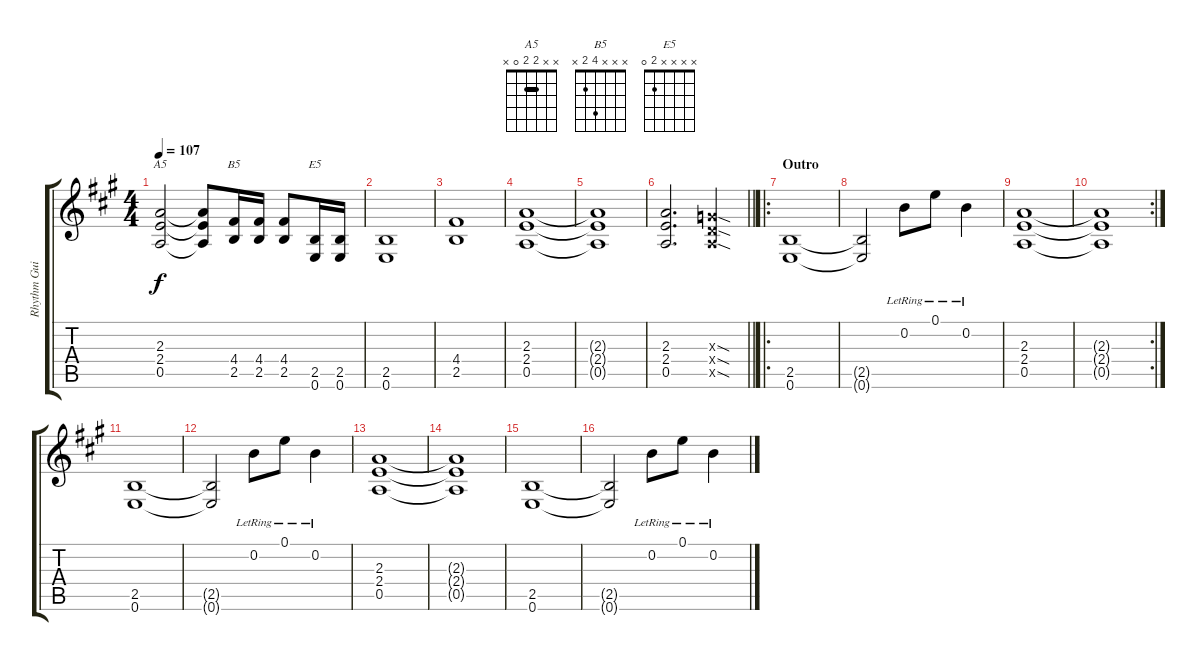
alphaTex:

\track ("Rhythm Guitar" "Rhythm Gui") {instrument overdrivenguitar}
\staff {score tabs}
\tuning (E4 B3 G3 D3 A2 E2) {hide}
\chord ("A5" x x 2 2 0 x) {barre 2}
\chord ("B5" x x x 4 2 x)
\chord ("E5" x x x x 2 0)
\ts (4 4)
\tempo 107
\clef g2
\ks a
(2.3 2.4 0.5).2{ch "A5" dy f} (2.3{t} 2.4{t} 0.5{t}).8 (4.4 2.5).16{ch "B5"} (4.4 2.5).16 (4.4 2.5).8 (2.5 0.6).16{ch "E5"} (2.5 0.6).16 |
(2.5 0.6).1 |
(4.4 2.5).1 |
(2.3 2.4 0.5).1 |
(2.3{t} 2.4{t} 0.5{t}).1 |
\barLineRight lightlight
(2.3 2.4 0.5).2{d} (0.3{sod x} 0.4{sod x} 0.5{sod x}).4 |
\ro
\section ("" "Outro")
(2.5 0.6).1 |
(2.5{t} 0.6{t}).2 0.2{lr}.8 0.1{lr}.8 0.2{lr}.4 |
(2.3 2.4 0.5).1 |
\rc 2
(2.3{t} 2.4{t} 0.5{t}).1 |
(2.5 0.6).1 |
(2.5{t} 0.6{t}).2 0.2{lr}.8 0.1{lr}.8 0.2{lr}.4 |
(2.3 2.4 0.5).1 |
(2.3{t} 2.4{t} 0.5{t}).1 |
(2.5 0.6).1 |
(2.5{t} 0.6{t}).2 0.2{lr}.8 0.1{lr}.8 0.2{lr}.4
